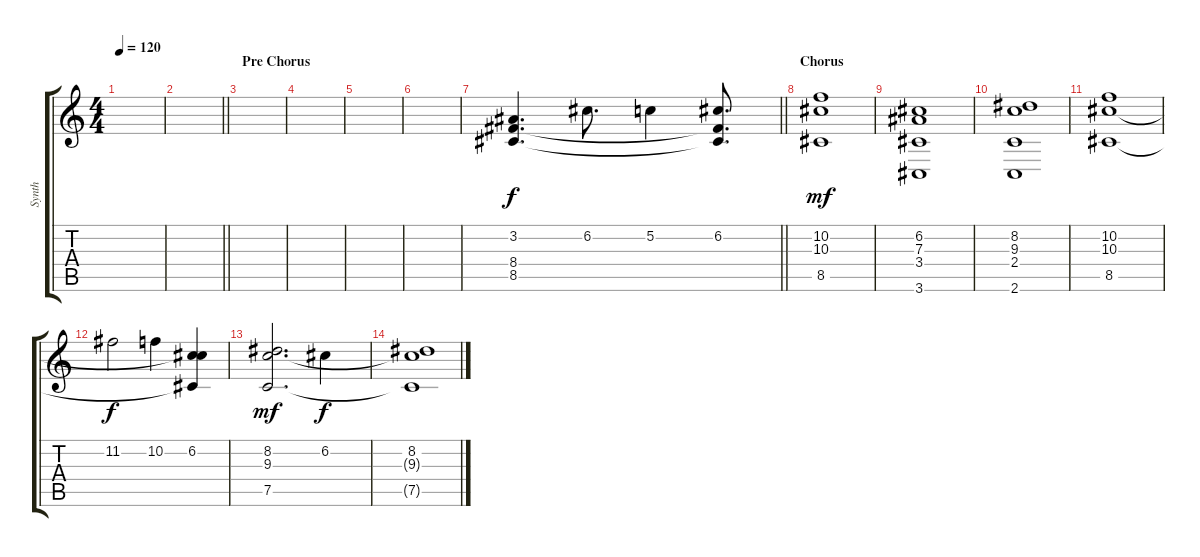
\track ("Synth" "Synth") {instrument pad8sweep}
\staff {score tabs}
\tuning (C5 G4 Eb4 Bb3 F3 Bb2) {hide}
\ts (4 4)
\tempo 120
\clef g2
\ks c
|
\barLineRight lightlight
|
\section ("" "Pre Chorus")
|
|
|
|
\barLineRight lightlight
(3.2 8.4 8.5).4{d} 6.2.8{d dy f} 5.2.4 (6.2 8.4{t} 8.5{t}).8{d} |
\section ("" "Chorus")
(10.2 10.3 8.5).1{dy mf} |
(6.2 7.3 3.4 3.6).1 |
(8.2 9.3 2.4 2.6).1 |
(10.2 10.3 8.5).1 |
11.2.2{dy f} 10.2.4 (6.2 10.3{t} 8.5{t}).4 |
(8.2 9.3 7.5).2{d dy mf} 6.2.4{dy f} |
(8.2 9.3{t} 7.5{t}).1
